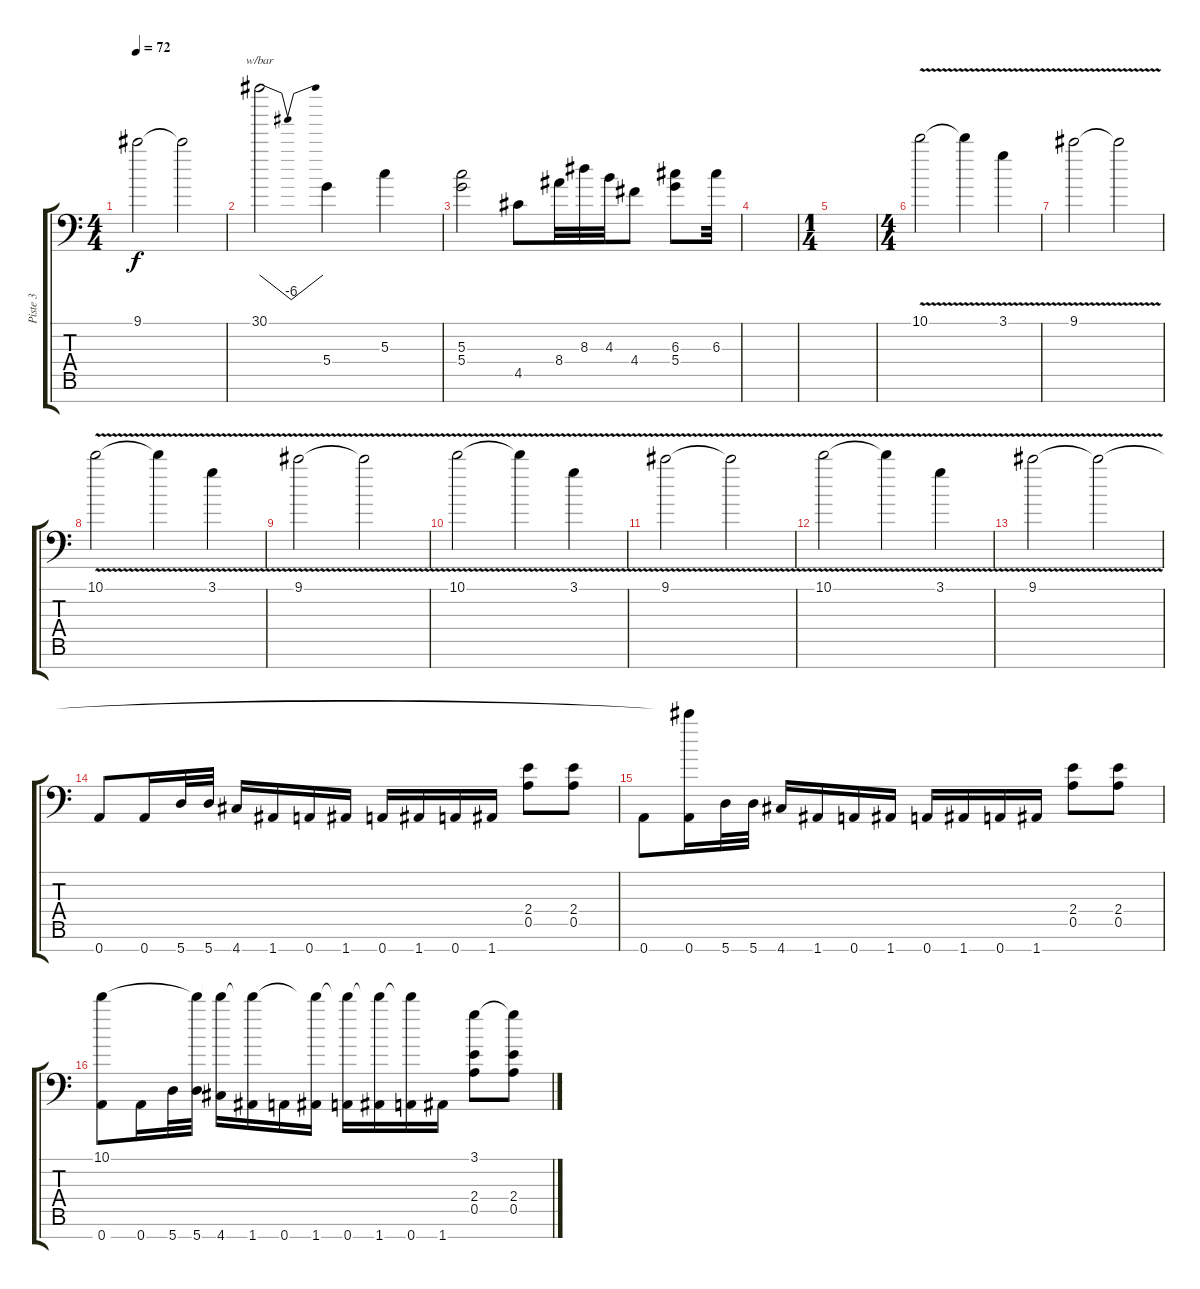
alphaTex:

\track ("Piste 3" "Piste 3") {instrument distortionguitar}
\staff {score tabs}
\tuning (E4 B3 G3 D3 A2 D2 A1) {hide}
\ts (4 4)
\tempo 72
\clef f4
\ks c
9.1.2{dy f} 9.1{t}.2 |
30.1.2{tbe (dip default 0 0 30 -24 60 0) instrument guitarharmonics} 5.4.4{instrument guitarfretnoise} 5.3.4 |
(5.3 5.4).2 4.5.8 8.4.32 8.3.32 4.3.32 4.4.8 (6.3 5.4).8 6.3.32 |
|
\ts (1 4)
|
\ts (4 4)
10.1{v}.2 10.1{t}.4 3.1{v}.4 |
9.1{v}.2 9.1{t}.2 |
10.1{v}.2 10.1{t}.4 3.1{v}.4 |
9.1{v}.2 9.1{t}.2 |
10.1{v}.2 10.1{t}.4 3.1{v}.4 |
9.1{v}.2 9.1{t}.2 |
10.1{v}.2 10.1{t}.4 3.1{v}.4 |
9.1{v}.2 9.1{t}.2 |
0.7.8{volume 16 instrument overdrivenguitar} 0.7.16 5.7.32 5.7.32 4.7.16 1.7.16 0.7.16 1.7.16 0.7.16 1.7.16 0.7.16 1.7.16 (2.4 0.5).8 (2.4 0.5).8 |
0.7.8{volume 16 instrument overdrivenguitar} (9.1{t} 0.7).16 5.7.32 5.7.32 4.7.16 1.7.16 0.7.16 1.7.16 0.7.16 1.7.16 0.7.16 1.7.16 (2.4 0.5).8 (2.4 0.5).8 |
(10.1 0.7).8{volume 16 instrument overdrivenguitar} 0.7.16 5.7.32 (10.1{t} 5.7).32 (10.1{t} 4.7).16 (10.1{t} 1.7).16 0.7.16 (10.1{t} 1.7).16 (10.1{t} 0.7).16 (10.1{t} 1.7).16 (10.1{t} 0.7).16 1.7.16 (3.1 2.4 0.5).8 (3.1{t} 2.4 0.5).8
